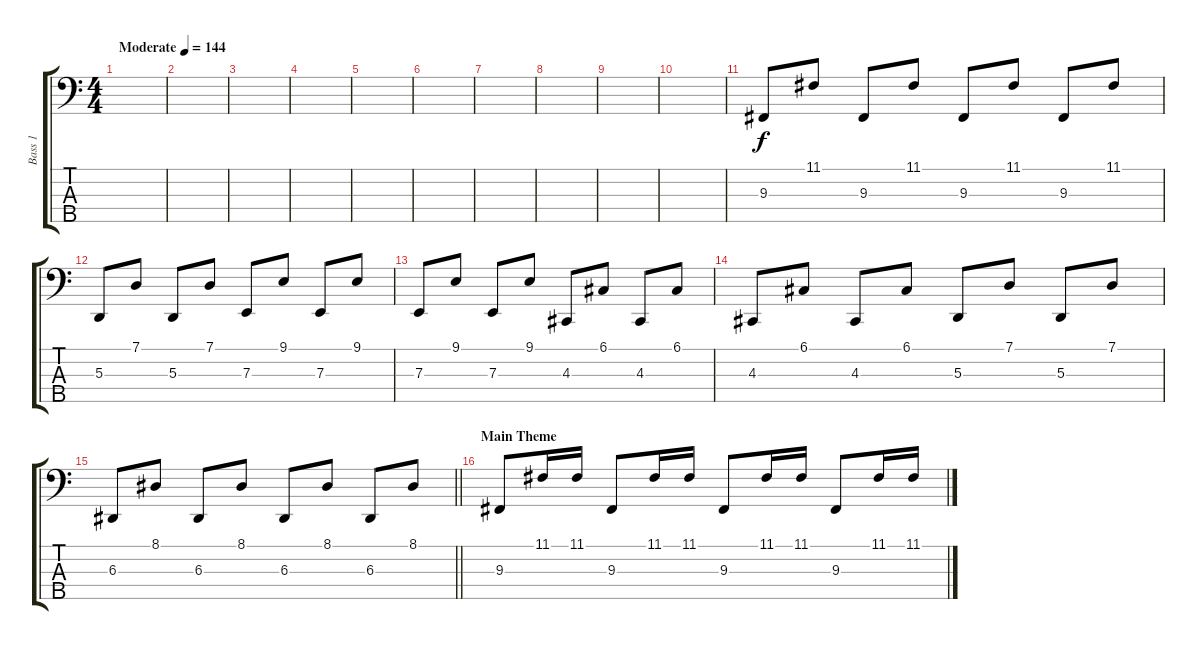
\track ("Bass 1" "Bass 1") {instrument synthbass1}
\staff {score tabs}
\tuning (G1 D1 A0 E0 B-1) {hide}
\ts (4 4)
\tempo (144 "Moderate")
\clef f4
\ks c
|
|
|
|
|
|
|
|
|
|
9.3.8 11.1.8 9.3.8 11.1.8 9.3.8 11.1.8 9.3.8 11.1.8 |
5.3.8 7.1.8 5.3.8 7.1.8 7.3.8 9.1.8 7.3.8 9.1.8 |
7.3.8 9.1.8 7.3.8 9.1.8 4.3.8 6.1.8 4.3.8 6.1.8 |
4.3.8 6.1.8 4.3.8 6.1.8 5.3.8 7.1.8 5.3.8 7.1.8 |
\barLineRight lightlight
6.3.8 8.1.8 6.3.8 8.1.8 6.3.8 8.1.8 6.3.8 8.1.8 |
\section ("" "Main Theme")
9.3.8 11.1.16 11.1.16 9.3.8 11.1.16 11.1.16 9.3.8 11.1.16 11.1.16 9.3.8 11.1.16 11.1.16
